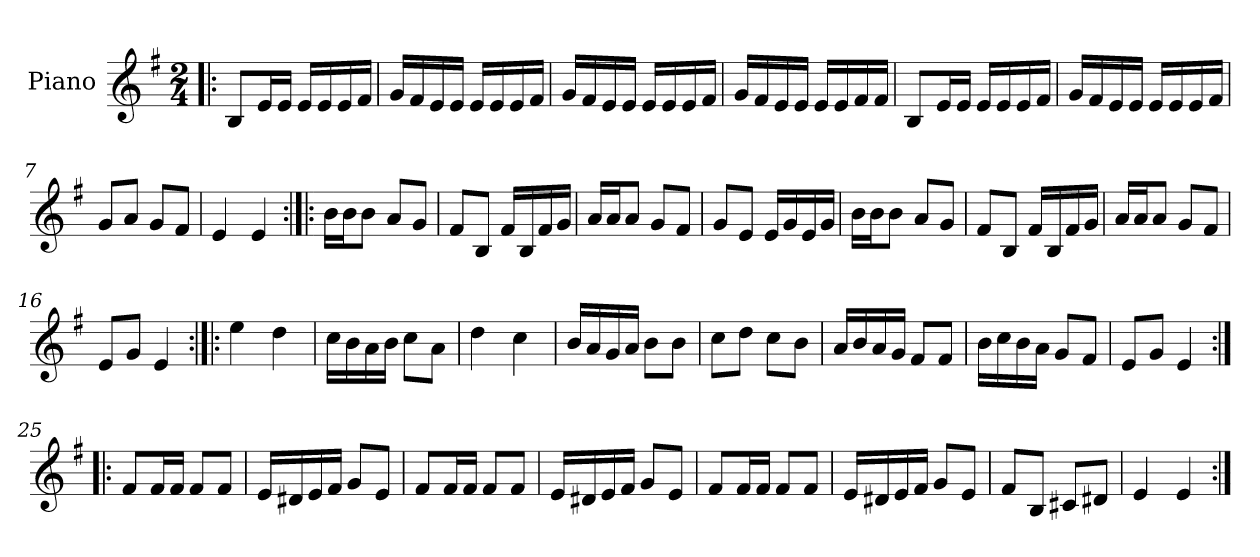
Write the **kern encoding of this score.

**kern
*part1
*staff1
*I"Piano
*I'Pno.
*clefG2
*k[f#]
*M2/4
=1!|:
8B/L
16e/L
16e/JJ
16e/LL
16e/
16e/
16f#/JJ
=2
16g/LL
16f#/
16e/
16e/JJ
16e/LL
16e/
16e/
16f#/JJ
=3
16g/LL
16f#/
16e/
16e/JJ
16e/LL
16e/
16e/
16f#/JJ
=4
16g/LL
16f#/
16e/
16e/JJ
16e/LL
16e/
16f#/
16f#/JJ
!!LO:LB:g=z
=5
8B/L
16e/L
16e/JJ
16e/LL
16e/
16e/
16f#/JJ
=6
16g/LL
16f#/
16e/
16e/JJ
16e/LL
16e/
16e/
16f#/JJ
=7
8g/L
8a/J
8g/L
8f#/J
=8
4e/
4e/
!!LO:LB:g=z
=9:|!|:
16b\LL
16b\J
8b\J
8a/L
8g/J
=10
8f#/L
8B/J
16f#/LL
16B/
16f#/
16g/JJ
=11
16a/LL
16a/J
8a/J
8g/L
8f#/J
=12
8g/L
8e/J
16e/LL
16g/
16e/
16g/JJ
!!LO:LB:g=z
=13
16b\LL
16b\J
8b\J
8a/L
8g/J
=14
8f#/L
8B/J
16f#/LL
16B/
16f#/
16g/JJ
=15
16a/LL
16a/J
8a/J
8g/L
8f#/J
=16
8e/L
8g/J
4e/
!!LO:LB:g=z
=17:|!|:
4ee\
4dd\
=18
16cc\LL
16b\
16a\
16b\JJ
8cc\L
8a\J
=19
4dd\
4cc\
=20
16b/LL
16a/
16g/
16a/JJ
8b\L
8b\J
!!LO:LB:g=z
=21
8cc\L
8dd\J
8cc\L
8b\J
=22
16a/LL
16b/
16a/
16g/JJ
8f#/L
8f#/J
=23
16b\LL
16cc\
16b\
16a\JJ
8g/L
8f#/J
=24
8e/L
8g/J
4e/
!!LO:LB:g=z
=25:|!|:
8f#/L
16f#/L
16f#/JJ
8f#/L
8f#/J
=26
16e/LL
16d#X/
16e/
16f#/JJ
8g/L
8e/J
=27
8f#/L
16f#/L
16f#/JJ
8f#/L
8f#/J
=28
16e/LL
16d#X/
16e/
16f#/JJ
8g/L
8e/J
!!LO:LB:g=z
=29
8f#/L
16f#/L
16f#/JJ
8f#/L
8f#/J
=30
16e/LL
16d#X/
16e/
16f#/JJ
8g/L
8e/J
=31
8f#/L
8B/J
8c#X/L
8d#X/J
=32
4e/
4e/
=:|!
*-
